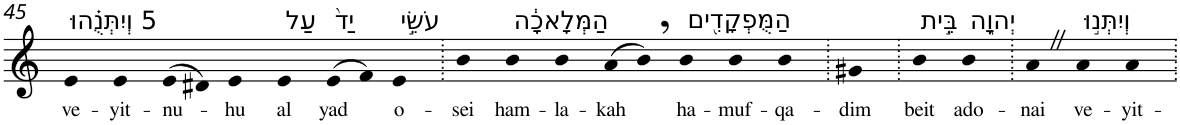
**kern	**text
*part1	*part1
*staff1	*staff1
*I"Piano	*
*I'Pno	*
!!LO:PB:g=z
*clefG2	*
*k[]	*
=45	=45
!LO:TX:a:t=5 וְיִתְּנֻ֗הוּ	!
!	!LO:LY:b
4e	ve-
!	!LO:LY:b
4e	-yit-
!	!LO:LY:b
(>8e	-nu-
8d#X)	.
!	!LO:LY:b
4e	-hu
!LO:TX:a:t=עַל	!
!	!LO:LY:b
4e	al
!LO:TX:a:t=יַד֙	!
!	!LO:LY:b
(>8e	yad
8f)	.
!LO:TX:a:t=עֹשֵׂ֣י	!
!	!LO:LY:b
4e	o-
=46.	=46.
!	!LO:LY:b
4b	-sei
!LO:TX:a:t=הַמְּלָאכָ֔ה	!
!	!LO:LY:b
4b	ham-
!	!LO:LY:b
4b	-la-
!	!LO:LY:b
(>8a	-kah
8b,)	.
!LO:TX:a:t=הַמֻּפְקָדִ֖ים	!
!	!LO:LY:b
4b	ha-
!	!LO:LY:b
4b	-muf-
!	!LO:LY:b
4b	-qa-
=47.	=47.
!	!LO:LY:b
4g#X	-dim
=48.	=48.
!LO:TX:a:t=בֵּ֣ית	!
!	!LO:LY:b
4b	beit
!LO:TX:a:t=יְהוָ֑ה	!
!	!LO:LY:b
4b	ado-
=49.	=49.
!	!LO:LY:b
4aZ	-nai
!LO:TX:a:t=וְיִתְּנ֣וּ	!
!	!LO:LY:b
4a	ve-
!	!LO:LY:b
4a	-yit-
=.	=.
*-	*-
